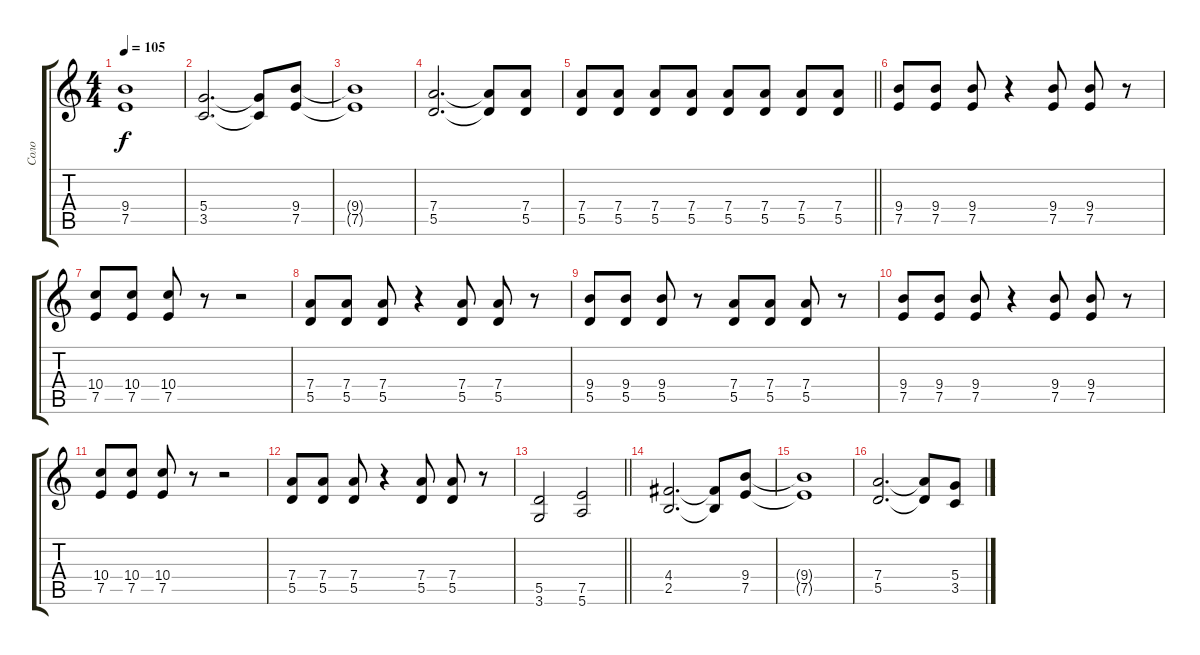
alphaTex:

\track ("Соло" "Соло") {instrument electricguitarjazz}
\staff {score tabs}
\tuning (E4 B3 G3 D3 A2 E2) {hide}
\ts (4 4)
\tempo 105
\clef g2
\ks c
(9.4{t} 7.5{t}).1{dy f} |
(5.4 3.5).2{d} (5.4{t} 3.5{t}).8 (9.4 7.5).8 |
(9.4{t} 7.5{t}).1 |
(7.4 5.5).2{d} (7.4{t} 5.5{t}).8 (7.4 5.5).8 |
\barLineRight lightlight
(7.4 5.5).8 (7.4 5.5).8 (7.4 5.5).8 (7.4 5.5).8 (7.4 5.5).8 (7.4 5.5).8 (7.4 5.5).8 (7.4 5.5).8 |
(9.4 7.5).8 (9.4 7.5).8 (9.4 7.5).8 r.4 (9.4 7.5).8 (9.4 7.5).8 r.8 |
(10.4 7.5).8 (10.4 7.5).8 (10.4 7.5).8 r.8 r.2 |
(7.4 5.5).8 (7.4 5.5).8 (7.4 5.5).8 r.4 (7.4 5.5).8 (7.4 5.5).8 r.8 |
(9.4 5.5).8 (9.4 5.5).8 (9.4 5.5).8 r.8 (7.4 5.5).8 (7.4 5.5).8 (7.4 5.5).8 r.8 |
(9.4 7.5).8 (9.4 7.5).8 (9.4 7.5).8 r.4 (9.4 7.5).8 (9.4 7.5).8 r.8 |
(10.4 7.5).8 (10.4 7.5).8 (10.4 7.5).8 r.8 r.2 |
(7.4 5.5).8 (7.4 5.5).8 (7.4 5.5).8 r.4 (7.4 5.5).8 (7.4 5.5).8 r.8 |
\barLineRight lightlight
(5.5 3.6).2 (7.5 5.6).2 |
(4.4 2.5).2{d} (4.4{t} 2.5{t}).8 (9.4 7.5).8 |
(9.4{t} 7.5{t}).1 |
(7.4 5.5).2{d} (7.4{t} 5.5{t}).8 (5.4 3.5).8
